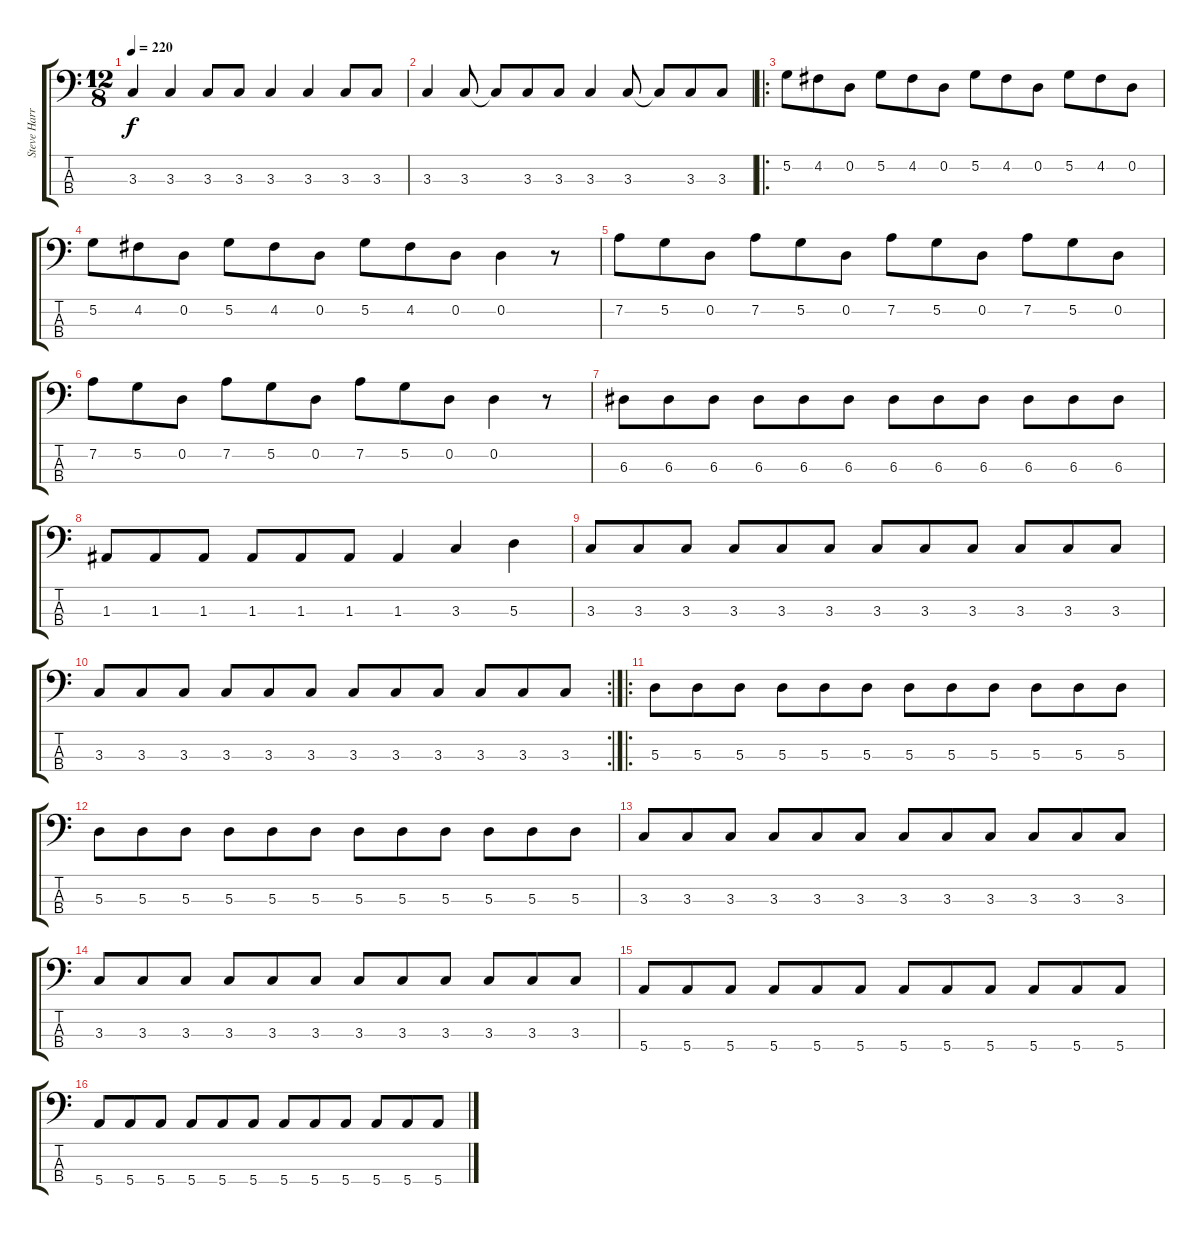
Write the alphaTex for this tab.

\track ("Steve Harris" "Steve Harr") {instrument electricbassfinger}
\staff {score tabs}
\tuning (G2 D2 A1 E1) {hide}
\ts (12 8)
\tempo 220
\clef f4
\ks c
3.3.4{dy f} 3.3.4 3.3.8 3.3.8 3.3.4 3.3.4 3.3.8 3.3.8 |
3.3.4 3.3.8 3.3{t}.8 3.3.8 3.3.8 3.3.4 3.3.8 3.3{t}.8 3.3.8 3.3.8 |
\ro
5.2.8 4.2.8 0.2.8 5.2.8 4.2.8 0.2.8 5.2.8 4.2.8 0.2.8 5.2.8 4.2.8 0.2.8 |
5.2.8 4.2.8 0.2.8 5.2.8 4.2.8 0.2.8 5.2.8 4.2.8 0.2.8 0.2.4 r.8 |
7.2.8 5.2.8 0.2.8 7.2.8 5.2.8 0.2.8 7.2.8 5.2.8 0.2.8 7.2.8 5.2.8 0.2.8 |
7.2.8 5.2.8 0.2.8 7.2.8 5.2.8 0.2.8 7.2.8 5.2.8 0.2.8 0.2.4 r.8 |
6.3.8 6.3.8 6.3.8 6.3.8 6.3.8 6.3.8 6.3.8 6.3.8 6.3.8 6.3.8 6.3.8 6.3.8 |
1.3.8 1.3.8 1.3.8 1.3.8 1.3.8 1.3.8 1.3.4 3.3.4 5.3.4 |
3.3.8 3.3.8 3.3.8 3.3.8 3.3.8 3.3.8 3.3.8 3.3.8 3.3.8 3.3.8 3.3.8 3.3.8 |
\rc 2
3.3.8 3.3.8 3.3.8 3.3.8 3.3.8 3.3.8 3.3.8 3.3.8 3.3.8 3.3.8 3.3.8 3.3.8 |
\ro
5.3.8 5.3.8 5.3.8 5.3.8 5.3.8 5.3.8 5.3.8 5.3.8 5.3.8 5.3.8 5.3.8 5.3.8 |
5.3.8 5.3.8 5.3.8 5.3.8 5.3.8 5.3.8 5.3.8 5.3.8 5.3.8 5.3.8 5.3.8 5.3.8 |
3.3.8 3.3.8 3.3.8 3.3.8 3.3.8 3.3.8 3.3.8 3.3.8 3.3.8 3.3.8 3.3.8 3.3.8 |
3.3.8 3.3.8 3.3.8 3.3.8 3.3.8 3.3.8 3.3.8 3.3.8 3.3.8 3.3.8 3.3.8 3.3.8 |
5.4.8 5.4.8 5.4.8 5.4.8 5.4.8 5.4.8 5.4.8 5.4.8 5.4.8 5.4.8 5.4.8 5.4.8 |
5.4.8 5.4.8 5.4.8 5.4.8 5.4.8 5.4.8 5.4.8 5.4.8 5.4.8 5.4.8 5.4.8 5.4.8
